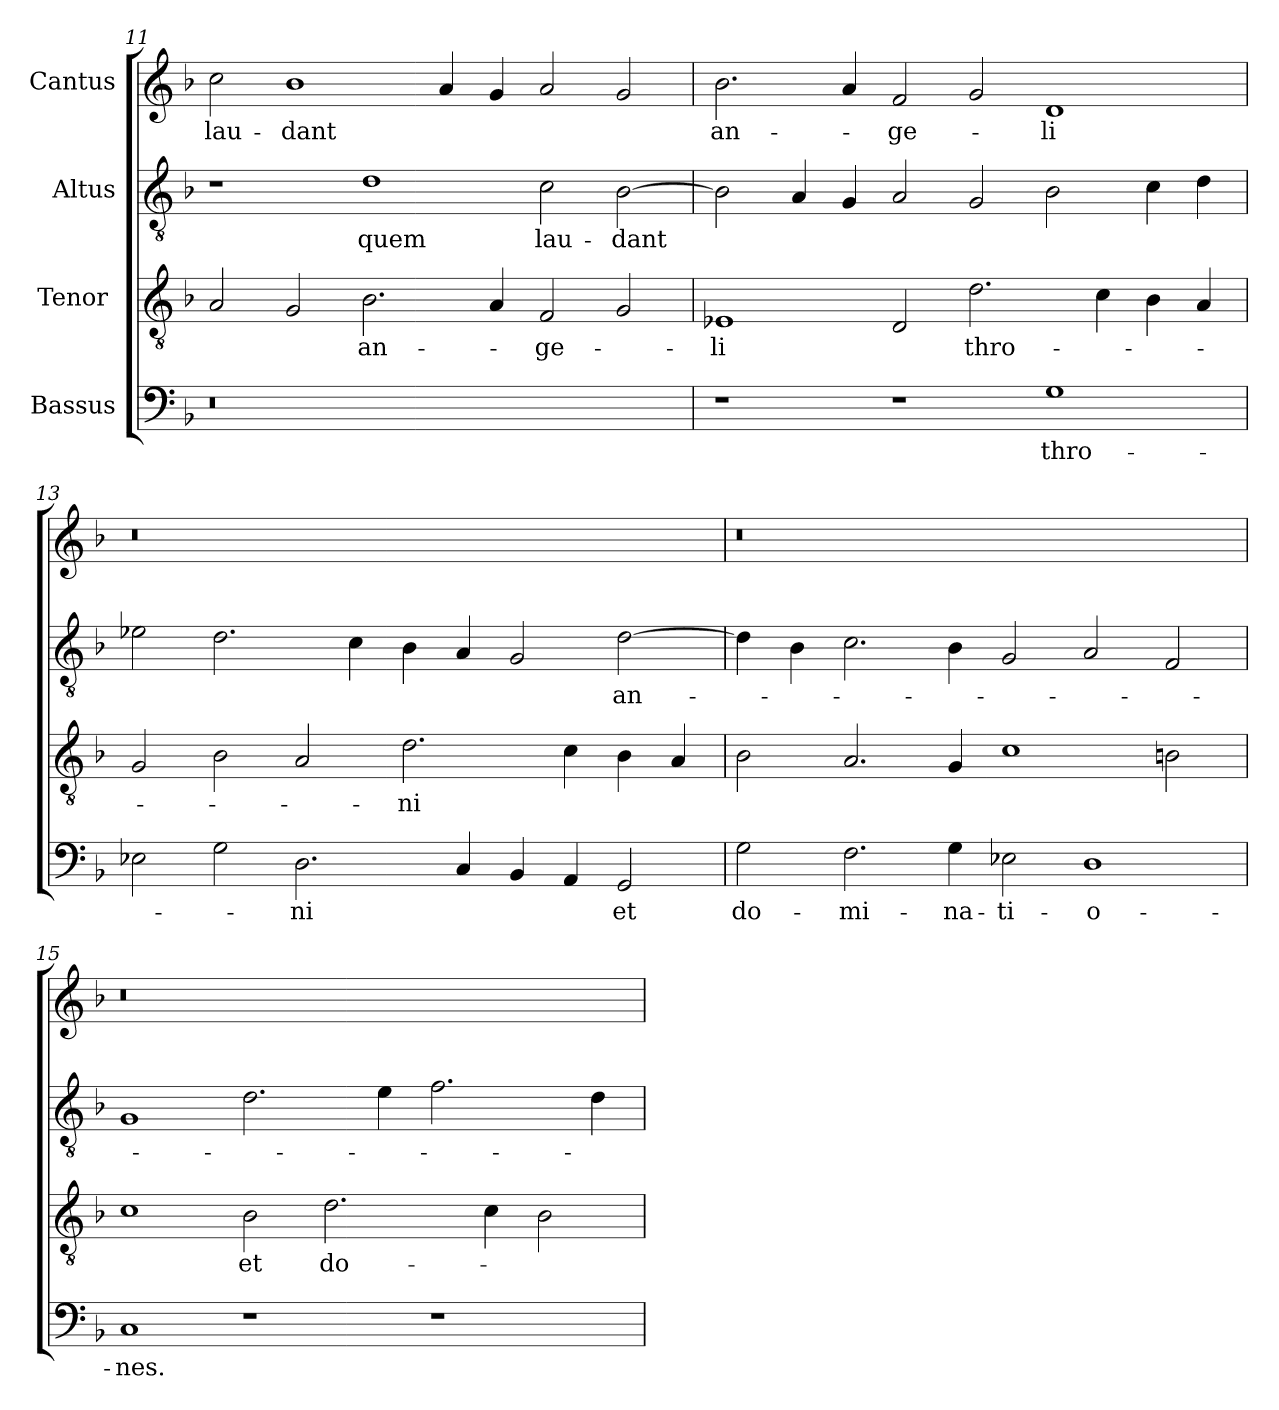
**kern	**text	**kern	**text	**kern	**text	**kern	**text
*part4	*part4	*part3	*part3	*part2	*part2	*part1	*part1
*staff4	*staff4	*staff3	*staff3	*staff2	*staff2	*staff1	*staff1
*I"Bassus	*	*I"Tenor 	*	*I"Altus	*	*I"Cantus	*
*clefF4	*	*clefGv2	*	*clefGv2	*	*clefG2	*
*k[b-]	*	*k[b-]	*	*k[b-]	*	*k[b-]	*
*F:	*	*F:	*	*F:	*	*F:	*
=11	=11	=11	=11	=11	=11	=11	=11
0r	.	2A/	.	1r	.	2cc\	lau-
.	.	2G/	.	.	.	1b-\	-dant
.	.	2.B-\	an-	1d\	quem	.	.
.	.	.	.	.	.	4a/	.
.	.	4A/	.	.	.	4g/	.
1ryy	.	2F/	-ge-	2c\	lau-	2a/	.
.	.	2G/	.	[2B-\	-dant	2g/	.
=12	=12	=12	=12	=12	=12	=12	=12
1r	.	1E-X/	-li	2B-\]	.	2.b-\	an-
.	.	.	.	4A/	.	.	.
.	.	.	.	4G/	.	4a/	.
1r	.	2D/	.	2A/	.	2f/	-ge-
.	.	2.d\	thro-	2G/	.	2g/	.
1G\	thro-	.	.	2B-\	.	1d/	-li
.	.	4c\	.	.	.	.	.
.	.	4B-\	.	4c\	.	.	.
.	.	4A/	.	4d\	.	.	.
=13	=13	=13	=13	=13	=13	=13	=13
2E-X\	.	2G/	.	2e-X\	.	0r	.
2G\	.	2B-\	.	2.d\	.	.	.
2.D\	-ni	2A/	.	.	.	.	.
.	.	.	.	4c\	.	.	.
.	.	2.d\	-ni	4B-\	.	.	.
4C/	.	.	.	4A/	.	.	.
4BB-/	.	.	.	2G/	.	1ryy	.
4AA/	.	4c\	.	.	.	.	.
2GG/	et	4B-\	.	[2d\	an-	.	.
.	.	4A/	.	.	.	.	.
!!LO:PB:g=z
=14	=14	=14	=14	=14	=14	=14	=14
2G\	do-	2B-\	.	4d\]	.	0r	.
.	.	.	.	4B-\	.	.	.
2.F\	-mi-	2.A/	.	2.c\	.	.	.
4G\	-na-	4G/	.	4B-\	.	.	.
2E-X\	-ti-	1c\	.	2G/	.	.	.
1D\	-o-	.	.	2A/	.	1ryy	.
.	.	2Bn\	.	2F/	.	.	.
=15	=15	=15	=15	=15	=15	=15	=15
1C/	-nes.	1c\	.	1G/	.	0r	.
!	!	!	!LO:LY:i	!	!	!	!
1r	.	2B-\	et	2.d\	.	.	.
.	.	2.d\	do-	.	.	.	.
.	.	.	.	4e\	.	.	.
1r	.	.	.	2.f\	.	1ryy	.
.	.	4c\	.	.	.	.	.
.	.	2B-\	.	.	.	.	.
.	.	.	.	4d\	.	.	.
=	=	=	=	=	=	=	=
*-	*-	*-	*-	*-	*-	*-	*-
